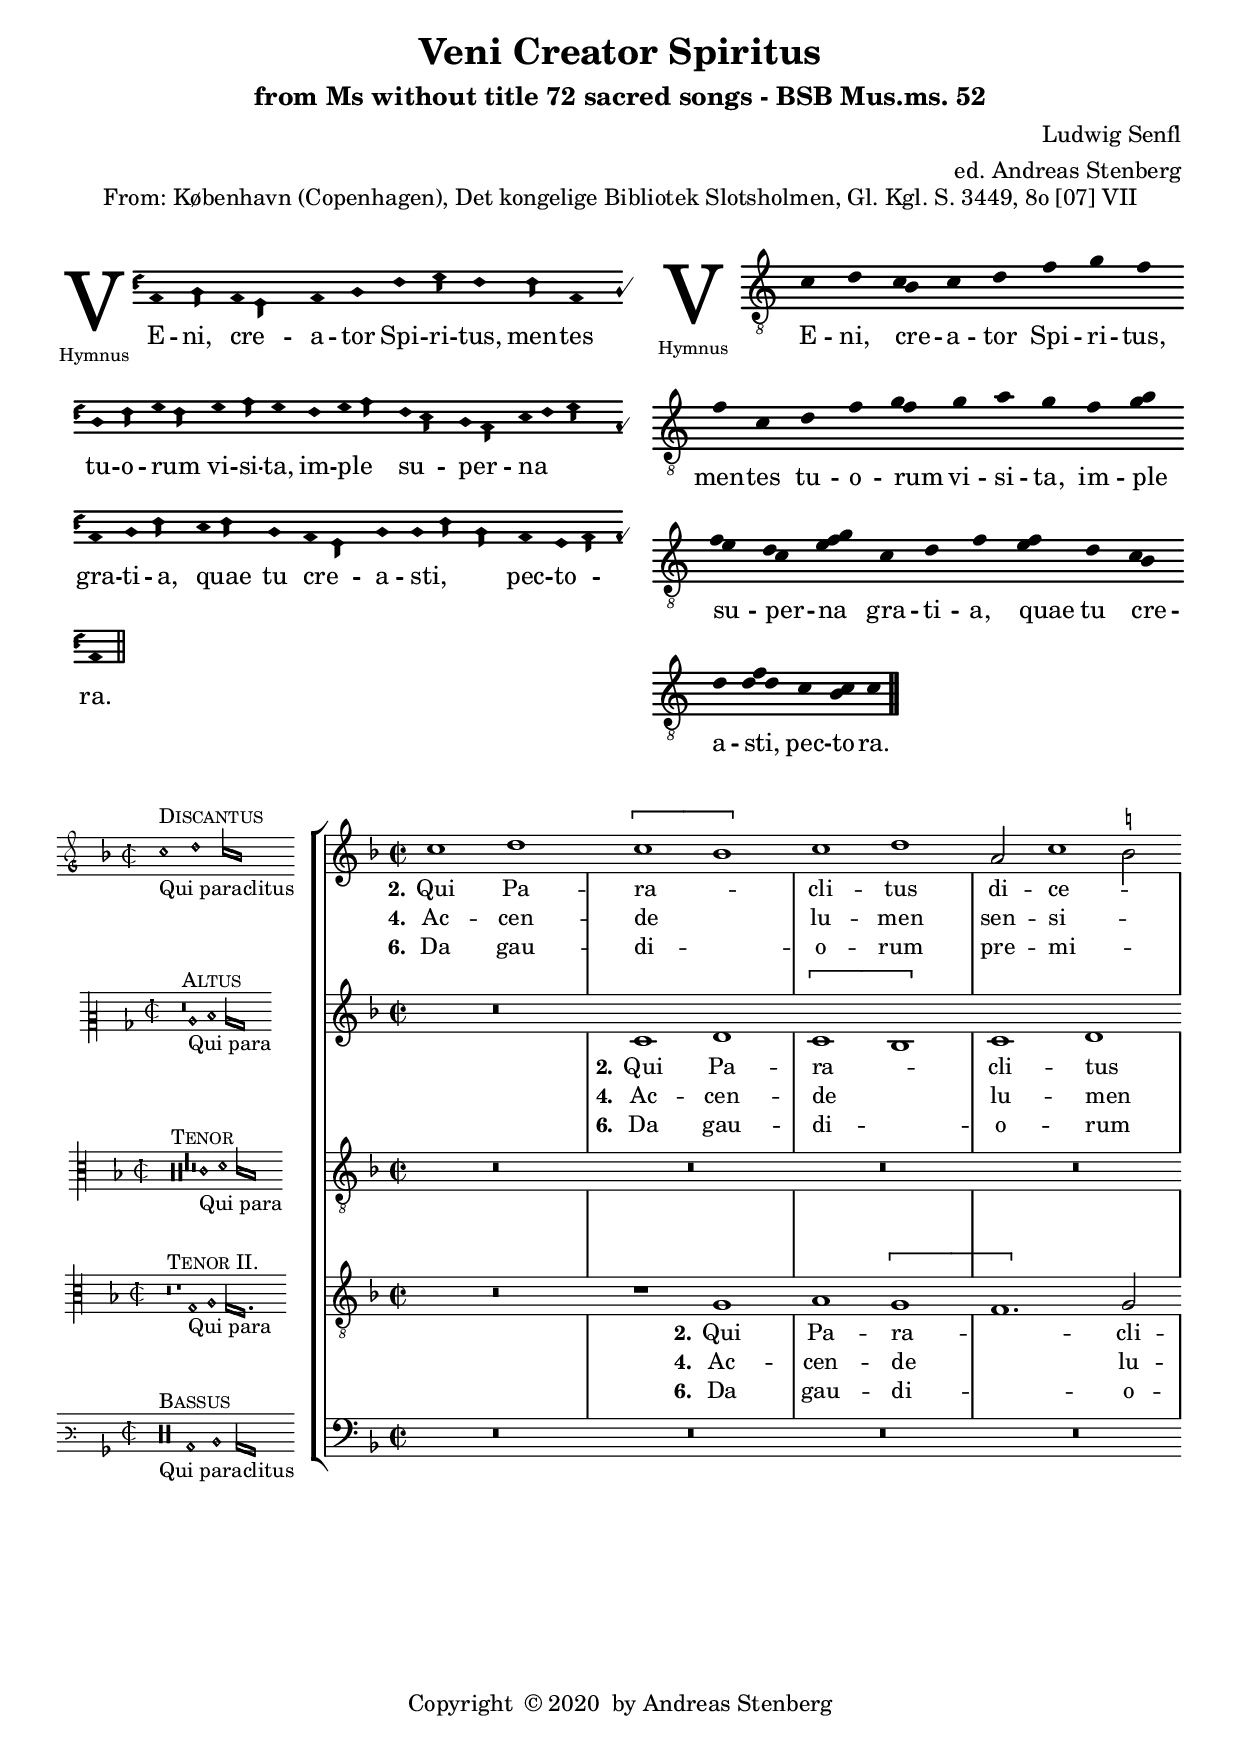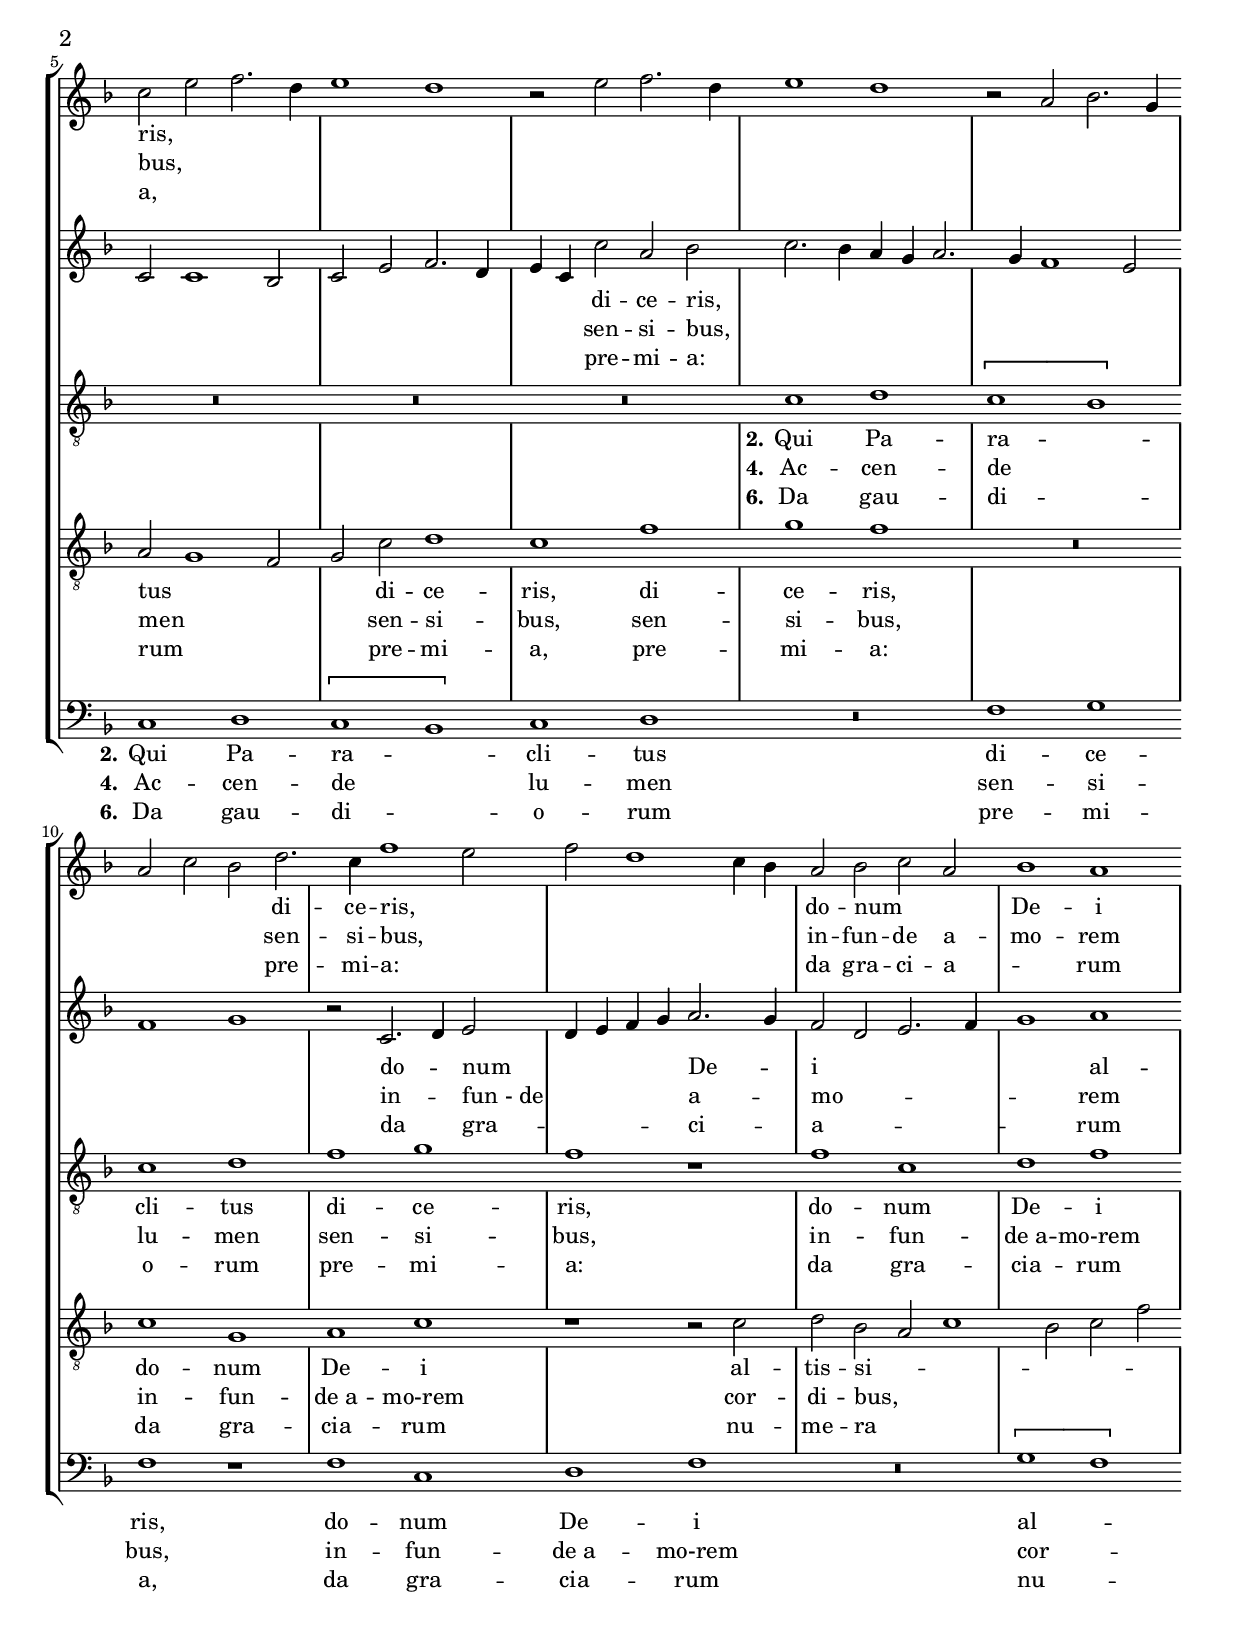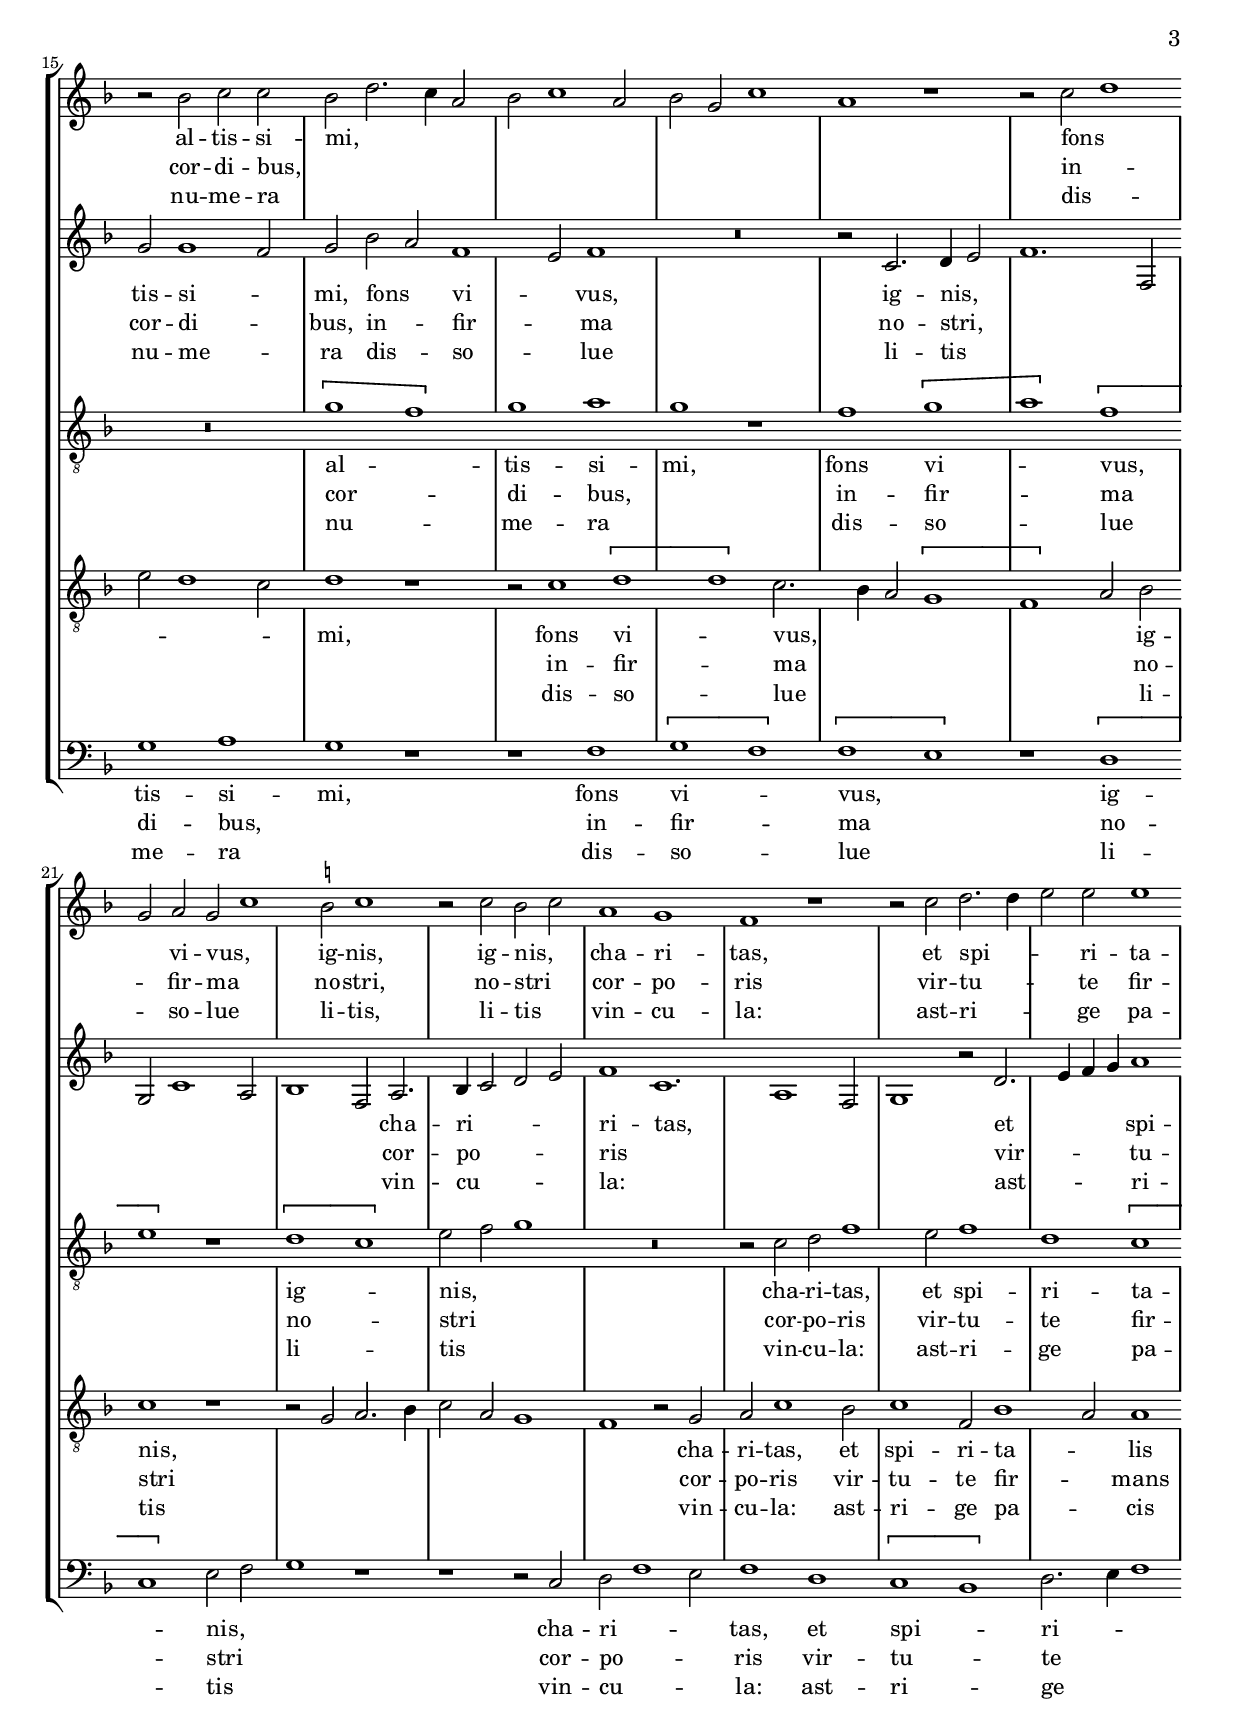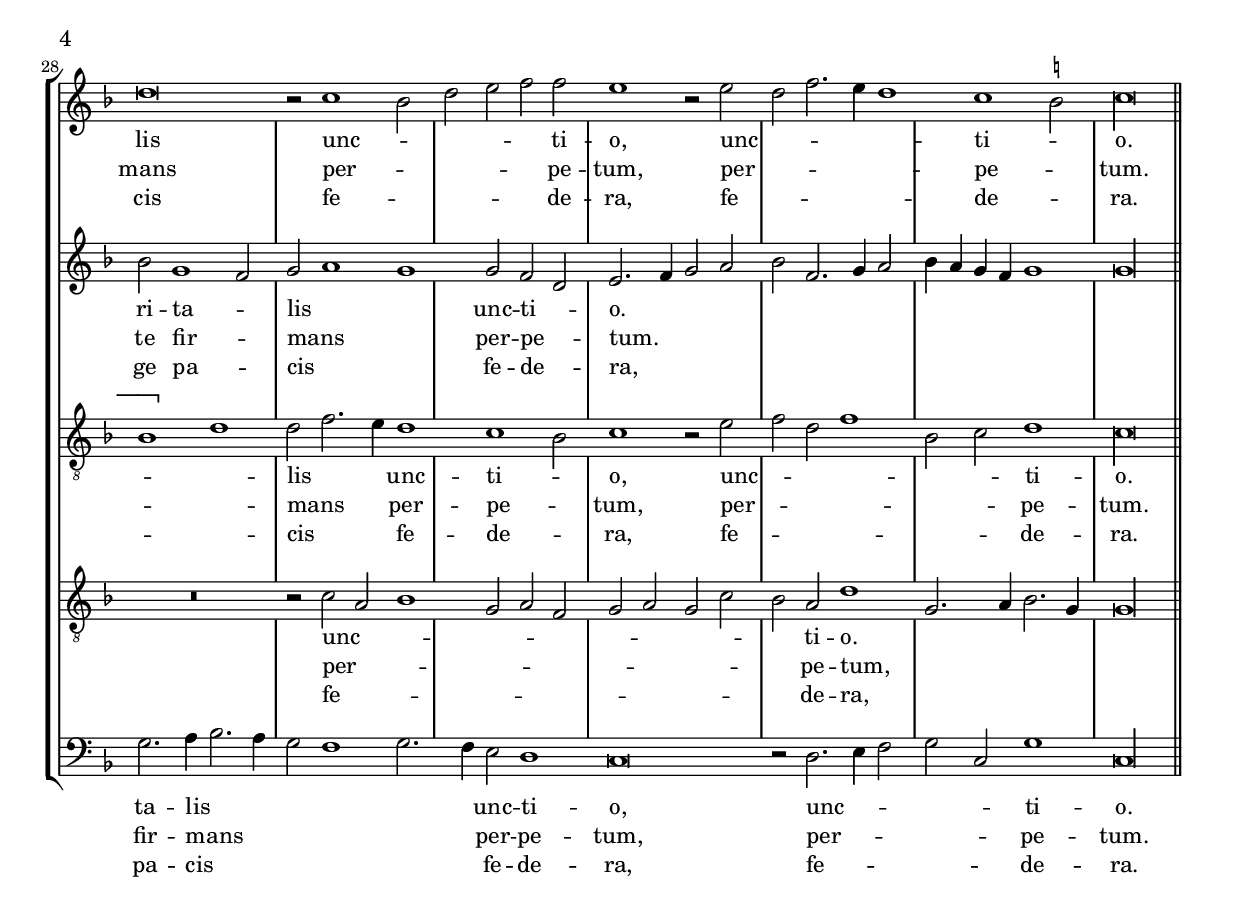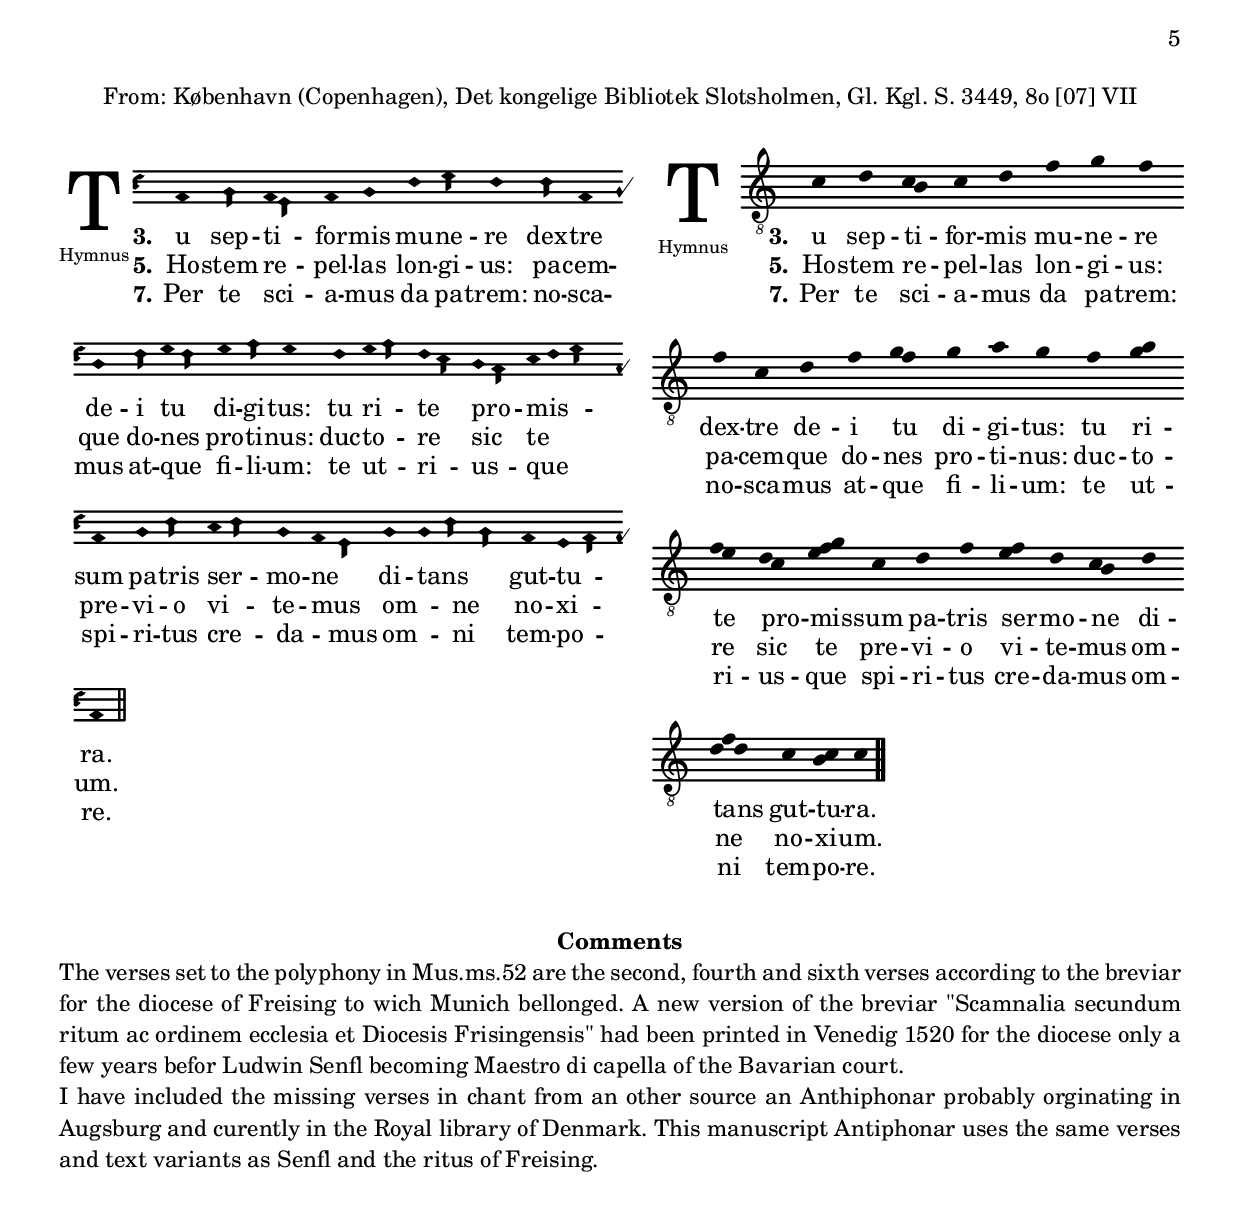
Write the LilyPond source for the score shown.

\version "2.18.0"
\include "deutsch.ly"
ficta = \once \set suggestAccidentals =##t
\header {
  title = \markup {
    \center-column {
%      "Sabato in Vigilia Pentecoste ad Vesperam"
%      \fontsize #-1.5 "Hymnus"
      "Veni Creator Spiritus"
      \vspace #0.5
    }
  }
  subtitle = "from Ms without title 72 sacred songs - BSB Mus.ms. 52"
  composer = "Ludwig Senfl"
  arranger = "ed. Andreas Stenberg"
  poet = ""
  meter =""
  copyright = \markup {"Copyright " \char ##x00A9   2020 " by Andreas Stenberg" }
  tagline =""
}

%% Some needful deffinitions

virga =
\once \override NoteHead.style = #'hufnagel.virga

lpes =
\once \override NoteHead.style = #'hufnagel.lpes



divisioMaxima = {
  \once \override BreathingSign.stencil = #ly:breathing-sign::divisio-maxima
  \once \override BreathingSign.Y-offset = #0

  % Workaround: add padding.  Correct fix would be spacing engine handle this.
  \once \override BreathingSign.minimum-X-extent = #'(-0.8.0 . 0.0)
  \once \override BreathingSign.minimum-Y-extent = #'(-2.5 . 2.5)

  \breathe
}
finalis = {
  \once \override BreathingSign.stencil = #ly:breathing-sign::finalis
  \once \override BreathingSign.Y-offset = #0

  % Workaround: add padding.  Correct fix would be spacing engine handle this.
  \once \override BreathingSign.minimum-X-extent = #'(-0.8.0 . 0.0)
  \once \override BreathingSign.minimum-Y-extent = #'(-2.5 . 2.5)

  \breathe
}

#(append! supported-clefs '(("hufnagel-fa3" . ("clefs.hufnagel.fa" 3 0))))
space =
#(define-music-function
  (parser location anzahl)
  (number?)
  #{
    \grace { \repeat unfold #anzahl s }
  #})
% Given some music that represents lyrics, add a prefix to the first
% lyric event.
%
#(define (add-prefix-to-lyrics prefix music)
   (let ((found? #f))
     (map-some-music
      (lambda (m)
        (if found? m
            (and (music-is-of-type? m 'lyric-event)
                 (begin
                  (set! (ly:music-property m 'text)
                        (string-append prefix (ly:music-property m 'text)))
                  (set! found? #t)
                  m))))
      music)))

% Add unicode 2123 (versicle) as prefix to lyrics.
versus =
#(define-music-function (music) (ly:music?)
   (add-prefix-to-lyrics "℣: " music))

% Add unicode 211F (response) as prefix to lyrics.
responsum =
#(define-music-function (music) (ly:music?)
   (add-prefix-to-lyrics "℟: " music))

gregorianContext = {
  \cadenzaOn
  \omit Clef
  \omit TimeSignature
  \omit StaffSymbol
  \omit Rest
  \omit Flag
  \omit Beam
  \override SpacingSpanner.packed-spacing = ##t
  \override NoteHead.stencil =
  #(lambda (grob)
     (let ((pos (ly:grob-property grob 'staff-position)))
       (cond ((= pos -6)
              (grob-interpret-markup grob
                #{
                  \markup
                  \concat {
                    \with-dimensions #'(0 . 0) #'(0 . 0)
                    \translate-scaled #'(-.45 . 0)
                    \override #'(thickness . 2)
                    \draw-line #'(1.78 . 0)
                    \hspace #-.21
                    \musicglyph #"noteheads.s2"
                    \hspace #-.25
                  }
                #}))
         ((= pos -7)
          (grob-interpret-markup grob
            #{
              \markup
              \concat {
                \with-dimensions #'(0 . 0) #'(0 . 0)
                \override #'(thickness . 2)
                \translate-scaled #'(-.45 . .5)
                \draw-line #'(1.78 . 0)
                \hspace #-.21
                \musicglyph #"noteheads.s2"
                \hspace #-.25
              }
            #}))
         ((= pos -8)
          (grob-interpret-markup grob
            #{
              \markup
              \concat {
                \with-dimensions #'(0 . 0) #'(0 . 0)
                \override #'(thickness . 2)
                \translate-scaled #'(-.45 . 1)
                \draw-line #'(1.78 . 0)
                \with-dimensions #'(0 . 0) #'(0 . 0)
                \override #'(thickness . 2)
                \translate-scaled #'(-.45 . 0)
                \draw-line #'(1.78 . 0)
                \hspace #-.21
                \musicglyph #"noteheads.s2"
                \hspace #-.25
              }
            #}))
         (else
          (grob-interpret-markup grob
            #{
              \markup
              \concat {
                \hspace #-.21
                \musicglyph #"noteheads.s2"
                \hspace #-.25
              }
            #})))))
  \override Accidental.extra-offset = #'(-.2 . 0)
  %%% TODO: find a fixed ledger line with no dimension
  %% see: http://lilypond.1069038.n5.nabble.com/Fixed-ledger-line-width-with-no-dimension-tc172180.html
  %\override LedgerLineSpanner.length-fraction = #'() %%% ???
  %\override LedgerLineSpanner.minimum-length-fraction = #'() %%% ???
}


neume = #(define-music-function (parser location mus)
           (ly:music?)
           #{
             \once\override NoteHead.stencil = #(lambda (grob)
                                                  (grob-interpret-markup grob
                                                    #{
                                                      \markup\concat {
                                                        \hspace #-2
                                                        \score {
                                                          \transpose c c' { \omit Stem $mus }
                                                          \layout {
                                                            indent = 0
                                                            ragged-right = ##t
                                                            \context {
                                                              \Score
                                                              \gregorianContext
                                                            }
                                                          }
                                                        }
                                                      }
                                                    #}))
           #})


Melisma = #(define-music-function (parser location mus)
             (ly:music?)
             #{
               {
                 \once\override Lyrics.LyricText.self-alignment-X = #LEFT
                 \neume { $mus }
                 \omit Accidental
                 \omit Dots
                 #(make-music
                   'NoteEvent
                   'pitch
                   (ly:make-pitch -1 6 0)
                   'duration
                   (ly:make-duration 2 0 1))
               }
             #})

%% Source

veniCreatorHuf = {   \clef "hufnagel-do2"
                     g \virga a

                     g  \virga \tweak extra-offset #'(-1.6 . 0)  f  g a

                     c' \virga d' c'

                     \virga c' g

                     \break \bar ""

                     a \virga c' d' \virga \tweak extra-offset #'(-0.8 . 0) c'

                     d' \virga e' d'

                     c' d' \virga \tweak extra-offset #'(-0.8 . 0) e'

                     c' \virga \tweak extra-offset #'(-0.8 . 0) h
                     a \virga \tweak extra-offset #'(-0.8 . 0) g
                     h \tweak extra-offset #'(-0.8 . 0) c' \virga

                     \tweak extra-offset #'(-1.2 . 0) d'

                     \break \bar ""
                      g a \virga \tweak extra-offset #'(-0.8 . 0) c'


                     h \virga \tweak extra-offset #'(-1.2 . 0) c'

                     a

                     g \virga \tweak extra-offset #'(-0.8 . 0) f
                     a a \virga \tweak extra-offset #'(-0.8 . 0) c' \virga \tweak extra-offset #'(-0.8 . 0) a

                     g f \virga \tweak extra-offset #'(-0.8 . 0) g g

                     \finalis
}
veniCreatorHufLyr = \lyricmode {
  E -- ni, cre -- _ a -- tor Spi -- ri -- tus,
  men -- tes tu -- o -- rum _ vi -- si -- ta,
  im -- ple _ su -- _ per -- _  na _ _ gra -- ti -- a,
  quae _ tu cre -- _ a -- sti, _ _ pec -- to -- _ ra.
}
upperStaff = \new VaticanaStaff = "upperStaff" <<
  \set Staff.instrumentName = \markup  \center-column {
    \vspace #2
    \fontsize #'11  "V"
    \fontsize #-2 "Hymnus"
  }
  \context VaticanaVoice = "cantus" <<
    \transpose c c {
      %      \override Staff.StaffSymbol.line-count = #5
      \startStaff
      \override Staff.KeySignature.glyph-name-alist =
      #alteration-hufnagel-glyph-name-alist
      \override Staff.Accidental.glyph-name-alist =
      #alteration-hufnagel-glyph-name-alist
      \override Staff.Custos.style = #'hufnagel
      \override NoteHead.style = #'hufnagel.punctum
      \clef "hufnagel-do2"
      %\set Staff.clefPosition = #6
      % \set Staff.middleCPosition = #4
      %  \set Staff.middleCClefPosition = #4
      \veniCreatorHuf
    }
  >>
  \new Lyrics = "One" \lyricsto "cantus" {
    \veniCreatorHufLyr
  }

>>

\paper {
  line-thickness = #(/ staff-space 5.0)
}
%{
\score {
  <<
    \upperStaff
  >>
  \layout {
    indent = 10.0
    line-width = 90
    ragged-last = ##t
    \context {
      \Score
      timing = ##f
    }
    \context {
      \VaticanaStaff
      \revert  BarLine.transparent
      \override StaffSymbol.thickness = #1.0
      \override KeySignature.glyph-name-alist =
      #alteration-vaticana-glyph-name-alist
      \override Custos.neutral-position = #4
    }
  }
}
%}
veniCreator =  {
  \clef "G_8"
  \time 1/4
  g4 a

  \Melisma { g f } g a

  c' d' c'

  c' g

  a c' \Melisma { d' c' }

  d' e' d'

  c' \Melisma { d' e'  }

  \Melisma { c' h  } \Melisma { a g } \Melisma { h c' d' }

  g a c'

  \Melisma { h c' }

  a

  \Melisma { g f } a \Melisma { a c' a }

  g \Melisma { f g } g
  \finalis

}
veniCreatorMidi = \transpose c f {
  \tempo 2 = 76
  \clef "G_8"
  \time 1/4
  \time 1/4
  g4 a

  g f  g a

  c' d' c'

  c' g

  a c' d' c'

  d' e' d'

  c' d' e'

  c' h a g  h c' d'

  g a c'

  h c'

  a

  g f  a a c' a

  g f g  g
  \finalis

}


veniCreatorLyr = \lyricmode {
  E -- ni, cre -- a -- tor Spi -- ri -- tus,
  men -- tes tu -- o -- rum vi -- si -- ta,
  im -- ple su -- per -- na gra -- ti -- a,
  quae tu cre -- a -- sti, pec -- to -- ra.

}

\markup {
  \column {
    \fill-line { \justify-string #"From: København (Copenhagen), Det kongelige Bibliotek Slotsholmen, Gl. Kgl. S. 3449, 8o [07] VII" % - 04r-05v"
    }
    \fill-line {
      \column {

        \score {
          <<
            \upperStaff
          >>
          \layout {
            indent = 10.0
            line-width = 93
            ragged-last = ##t
            \context {
              \Score
              timing = ##f
            }
            \context {
              \VaticanaStaff
              \revert  BarLine.transparent
              \override StaffSymbol.thickness = #1.0
              \override KeySignature.glyph-name-alist =
              #alteration-vaticana-glyph-name-alist
              \override Custos.neutral-position = #4
            }
          }
        }

      }
      \hspace #0.2
      \column {
        \score {
          \new Staff \with {
              instrumentName = \markup  \center-column {
    \vspace #1.5
    \fontsize #'11  "V"
    \fontsize #-2 "Hymnus"
  }


          }<<
            \new Voice = "chant" \transpose c f \veniCreator
            \new Lyrics = "one" \lyricsto "chant" \veniCreatorLyr
          >>
          \layout {
            line-width = #90
            ragged-last = ##t
            \context { \Score \omit BarNumber }
            \context {
              \Staff
              \remove "Time_signature_engraver"
              \override BarLine.X-extent = #'(-1 . 1)
              \hide Stem
              \hide Beam
              \remove "Bar_engraver"
            }
          }
        }
      }
    }
    \vspace #1.5
  }
}

global = {
  \key f \major
}

sopMusic = \relative c'' {

  \set Score.tempoHideNote = ##t
  \tempo 1 = 76
  \time 2/2
  \set Timing.measureLength = #(ly:make-moment 4/2)
  \override Staff.BarLine.transparent = ##t
  c1 d1
  \[c1( b1)\]
  c1 d1
  a2 c1( \ficta h2)
  c2( e2 f2. d4
  e1 d1
  r2 e2 f2. d4
  e1 d1
  r2 a2 b2. g4
  a2 c2 b2) d2.
  c4 f1( e2
  f2 d1 c4 b4)
  a2 b2( c2 a2)
  b1 a1
  r2 b2 c2 c2
  b2( d2. c4 a2
  b2 c1 a2
  b2 g2 c1
  a1) r1
  r2 c2( d1
  g,2) a2 g2( c1)
  \ficta h2 c1
  r2 c2 b2( c2)
  a1 g1
  f1 r1
  r2 c'2 d2.( d4
  e2) e2 e1
  d\breve
  r2 c1( b2
  d2 e2 f2) f2  %% a c'2 note errased in m.s.
  e1 r2 e2(
  d2 f2. e4 d1)
  c1( \ficta h2)
  \cadenzaOn
  c\longa
  \revert Staff.BarLine.transparent
  \bar "||"
  \cadenzaOff
}
sopWords = \lyricmode {
  \set stanza = "2."
  Qui Pa -- ra -- cli -- tus di -- ce -- ris,
  di -- ce -- ris,
  do -- num De -- i al -- tis -- si -- mi,
  fons vi -- vus, ig -- nis,
  ig -- nis, cha -- ri -- tas,
  et spi -- ri -- ta -- lis unc -- ti -- o,
  unc -- ti -- o.
}
sopWordsII = \lyricmode {
  \set stanza = "4."
    Ac -- cen -- de lu -- men sen -- si -- bus,
    sen -- si -- bus,
    \set ignoreMelismata =##t
    in -- fun -- de a -- mo -- rem
    \unset ignoreMelismata
    cor -- di -- bus,
    _ in -- fir -- ma no -- stri,
    no -- stri cor -- po -- ris
    vir -- tu -- te fir -- mans per -- pe -- tum,
    per -- pe -- tum.
}
sopWordsIII = \lyricmode {
  \set stanza = "6."
  Da gau -- di -- o -- rum pre -- mi -- a,
  pre -- mi -- a:
  \set ignoreMelismata =##t
  da gra -- ci -- a -- _ rum
  \unset ignoreMelismata
  nu -- me -- ra
  _ dis -- so -- lue li -- tis, li -- tis vin -- cu -- la:
  ast -- ri -- ge pa -- cis fe -- de -- ra,
  fe -- de -- ra.
}
altoMusic = \relative c' {
  \override Staff.BarLine.transparent = ##t
  R\breve
  c1 d1
  \[c1( b1)\]
  c1 d1(
  c2 c1 b2
  c2 e2
  f2. d4
  e4 c4) c'2 a2 b2(
  c2. b4 a4 g4 a2.
  g4 f1 e2
  f1 g1)
  r2 c,2.( d4) e2(
  d4 e4 f4 g4) a2.( g4)
  f2( d2 e2. f4
  g1) a1
  g2 g1( f2)
  g2 b2( a2) f1(
  e2) f1
  R\breve
  r2 c2. d4( e2
  f1. f,2
  g2 c1 a2
  b1 f2) a2.
  b4( c2 d2 e2)
  f1 c1.(
  a1 f2
  g1) r2 d'2.(
  e4 f4 g4) a1
  b2 g1( f2)
  g2( a1 g1)
  g2 f2( d2)
  e2.( f4 g2 a2
  b2 f2. g4 a2
  b4 a4 g4 f4 g1
  g\longa)
  \revert Staff.BarLine.transparent
}

altoWords = \lyricmode {
  \set stanza = "2."
  Qui Pa -- ra -- cli -- tus di -- ce -- ris,
  do -- num De -- i al -- tis -- si -- mi,
  fons vi -- vus, ig -- nis, cha -- ri -- ri -- tas,
  et spi -- ri -- ta -- lis unc -- ti -- o.
}
altoWordsII = \lyricmode {
    \set stanza = "4."
    Ac -- cen -- de lu -- men sen -- si -- bus,
    in -- "fun - de" a -- mo -- rem
    cor -- di -- bus,
    in -- fir -- ma no -- stri,
    cor -- po -- ris
    _ vir -- tu -- te fir -- mans per -- pe -- tum.

}
altoWordsIII = \lyricmode {
  \set stanza = "6."
    Da gau -- di -- o -- rum
  pre -- mi -- a:
  da gra -- ci -- a -- rum
  nu -- me -- ra
  dis -- so -- lue li -- tis vin -- cu -- la:
  _ ast -- ri -- ge pa -- cis fe -- de -- ra,
  fe -- de -- ra.

}
tenorMusic = \relative c' {
  \clef "G_8"
  \override Staff.BarLine.transparent = ##t
  R\breve*7
  c1 d1
  \[c1( b1)\]
  c1 d1
  f1 g1
  f1 r1
  f1 c1
  d1 f1
  R\breve
  \[g1( f1)\]
  g1 a1
  g1 r1
  f1 \[g1(
  a1)\] \[f1(
  e1)\]
  r1
  \[d1(  c1)\]
  e2( f2  g1)
  R\breve
  r2 c,2 d2 f1
  e2 f1
  d1 \[c1(
  b1\] d1)
  d2( f2. e4) d1
  c1( b2)
  c1 r2 e2(
  f2 d2 f1
  b,2 c2) d1
  c\longa
  \revert Staff.BarLine.transparent
}
tenorWords = \lyricmode {
  \set stanza = "2."
  Qui Pa -- ra -- cli -- tus di -- ce -- ris,
  do -- num De -- i al -- tis -- si -- mi,
  fons vi -- vus, ig -- nis, cha -- ri -- tas,
  et spi -- ri -- ta -- lis unc -- ti -- o,
  unc -- ti -- o.
}
tenorWordsII = \lyricmode {
  \set stanza =  "4."
      Ac -- cen -- de lu -- men sen -- si -- bus,
    in -- fun -- de_a -- mo-rem
    cor -- di -- bus,
    _ in -- fir -- ma
    no -- stri cor -- po -- ris
    vir -- tu -- te fir -- mans per -- pe -- tum,
    per -- pe -- tum.

}
tenorWordsIII = \lyricmode {
  \set stanza = "6."
    Da gau -- di -- o -- rum pre -- mi -- a:
  da gra -- cia -- rum
  nu -- me -- ra
  _ dis -- so -- lue li -- tis vin -- cu -- la:
  ast -- ri -- ge pa -- cis fe -- de -- ra,
  fe -- de -- ra.

}
tenorIIMusic = \relative c' {
  \clef "G_8"
  \override Staff.BarLine.transparent = ##t
  R\breve
  r1 g1
  a1 \[g1(
  f1.)\] g2
  a2( g1 f2
  g2) c2 d1
  c1 f1
  g1 f1
  R\breve
  c1 g1
  a1 c1
  r1 r2 c2
  d2 b2( a2 c1
  b2 c2 f2
  e2 d1 c2)
  d1 r1
  r2 c1 \[d1(
  d1)\] c2.(
  b4 a2 \[g1
  f1\] a2) b2
  c1( r1
  r2 g2 a2. b4
  c2 a2 g1
  f1) r2 g2
  a2 c1 b2
  c1 f,2 b1(
  a2) a1
  R\breve
  r2 c2( a2 b1
  g2 a2 f2
  g2 a2 g2 c2
  b2) a2 d1(
  g,2. a4 b2. g4
  g\longa)
  \revert Staff.BarLine.transparent
}
tenorIIWords = \lyricmode {
  \set stanza = "2."
  Qui Pa -- ra -- cli -- tus di -- ce -- ris,
  di -- ce -- ris,
  do -- num De -- i al -- tis -- si -- mi,
  fons vi -- vus, ig -- nis, cha -- ri -- tas,
  et spi -- ri -- ta -- lis unc -- ti -- o.
}
tenorIIWordsII = \lyricmode {
  \set stanza = "4."
    Ac -- cen -- de lu -- men sen -- si -- bus,
    sen -- si -- bus,
    in -- fun -- de_a -- mo-rem
    cor -- di -- bus,
    _ in -- fir -- ma
    no -- stri cor -- po -- ris
    vir -- tu -- te fir -- mans per -- pe -- tum,
    per -- pe -- tum.

}
tenorIIWordsIII = \lyricmode {
  \set stanza = "6."
    Da gau -- di -- o -- rum pre -- mi -- a,
  pre -- mi -- a:
  da gra -- cia -- rum
  nu -- me -- ra
  _ dis -- so -- lue li -- tis vin -- cu -- la:
  ast -- ri -- ge pa -- cis fe -- de -- ra,
  fe -- de -- ra.

}
bassMusic = \relative c {
  \override Staff.BarLine.transparent = ##t
  R\breve*4
  c1 d1
  \[c1( b1)\]
  c1 d1
  R\breve
  f1 g1
  f1 r1
  f1 c1
  d1 f1
  R\breve
  \[g1( f1)\]
  g1 a1
  g1 r1
  r1 f1
  \[g1( f1)\]
  \[f1( e1)\]
  r1 \[d1(
  c1)\]
  e2( f2
  g1) r1
  r1 r2 c,2
  d2( f1 e2)
  f1 d1
  \[c1( b1)\]
  d2.( e4 f1)
  g2. a4( b2. a4
  g2 f1 g2.
  f4) e2 d1
  c\breve
  r2 d2.( e4 f2
  g2 c,2) g'1
  c,\longa
  \revert Staff.BarLine.transparent
}
bassWords = \lyricmode {
  \set stanza = "2."
  Qui Pa -- ra -- cli -- tus di -- ce -- ris,
  do -- num De -- i al -- tis -- si -- mi,
  fons vi -- vus, ig -- nis, cha -- ri -- tas,
  et spi -- ri -- ta -- lis unc -- ti -- o,
  unc -- ti -- o.
}
bassWordsII = \lyricmode {
  \set stanza = "4."
      Ac -- cen -- de lu -- men sen -- si -- bus,
    in -- fun -- de_a -- mo-rem
    cor -- di -- bus,
    _ in -- fir -- ma
    no -- stri cor -- po -- ris
    vir -- tu -- te fir -- mans per -- pe -- tum,
    per -- pe -- tum.

}
bassWordsIII = \lyricmode {
  \set stanza = "6."
  Da gau -- di -- o -- rum pre -- mi -- a,
  da gra -- cia -- rum
  nu -- me -- ra
  _ dis -- so -- lue li -- tis vin -- cu -- la:
  ast -- ri -- ge pa -- cis fe -- de -- ra,
  fe -- de -- ra.

}
incipitDiscantus = \markup {
  \score {
    {
      %      \set Staff.instrumentName = #"Tenor "
      \override NoteHead.style = #'neomensural
      \override Rest.style = #'neomensural
      \override Staff.TimeSignature.style = #'mensural
      \cadenzaOn
      \clef "petrucci-g"
      \key f \major
      \time 2/2

      c''1 ^\markup { \smallCaps"Discantus"} _"Qui paraclitus"
      d''1 \[c''1 \override NoteHead.ligature-flexa = ##t b'1\]
    }
    \layout {
      \context {
        \Voice
        \remove "Ligature_bracket_engraver"
        \consists "Mensural_ligature_engraver"
      }
      line-width = 4.5\cm
    }
  }
}


incipitAltus = \markup {
  \score {
    {
      %      \set Staff.instrumentName = #"Tenor "
      \override NoteHead.style = #'neomensural
      \override Rest.style = #'neomensural
      \override Staff.TimeSignature.style = #'mensural
      \cadenzaOn
      \clef "petrucci-c2"
      \key f \major
      \time 2/2
      r\breve^\markup \smallCaps"Altus"
      c'1_"Qui para"
      d' \[c'1 \override NoteHead.ligature-flexa = ##t b1\]
    }
    \layout {
      \context {
        \Voice
        \remove "Ligature_bracket_engraver"
        \consists "Mensural_ligature_engraver"
      }
      line-width = 4.5\cm
    }
  }
}


incipitTenor = \markup {
  \score {
    {
      %      \set Staff.instrumentName = #"Tenor "
      \override NoteHead.style = #'neomensural
      \override Rest.style = #'neomensural
      \override Staff.TimeSignature.style = #'mensural
      \cadenzaOn
      \clef "petrucci-c3"
      \key f \major
      \time 2/2
      r\maxima ^\markup \smallCaps"Tenor"
      e'\longa \rest
      r\breve
      c'1_"Qui para"
      d'1
      \[c'1 \override NoteHead.ligature-flexa = ##t b1\]
    }
    \layout {
      \context {
        \Voice
        \remove "Ligature_bracket_engraver"
        \consists "Mensural_ligature_engraver"
      }
      line-width = 5.0\cm
    }
  }
}

incipitTenorII = \markup {
  \score {
    {
      %      \set Staff.instrumentName = #"Tenor "
      \override NoteHead.style = #'neomensural
      \override Rest.style = #'neomensural
      \override Staff.TimeSignature.style = #'mensural
      \cadenzaOn
      \clef "petrucci-c3"
      \key f \major
      \time 2/2
      r\breve ^\markup \smallCaps"Tenor II."

      r1
      g1_"Qui para"
      a1
      \[g1 \override NoteHead.ligature-flexa = ##t f1.\]
    }
    \layout {
      \context {
        \Voice
        \remove "Ligature_bracket_engraver"
        \consists "Mensural_ligature_engraver"
      }
      line-width = 5.0\cm
    }
  }
}

#(append! supported-clefs '(("mensural-f3" . ("clefs.mensural.f" 0 0))))

incipitBassus = \markup {
  \score {
    {
      %      \set Staff.instrumentName = #"Tenor "
      \override NoteHead.style = #'neomensural
      \override Rest.style = #'neomensural
      \override Staff.TimeSignature.style = #'mensural
      \cadenzaOn
      \clef "mensural-f3"
      \key f \major
      \time 2/2
      r\maxima^\markup \smallCaps"Bassus"_"Qui paraclitus"
      c1 d1
      \[c1 \override NoteHead.ligature-flexa = ##t b,1\]
    }
    \layout {
      \context {
        \Voice
        \remove "Ligature_bracket_engraver"
        \consists "Mensural_ligature_engraver"
      }
      line-width = 4.5\cm
    }
  }
}


\score {
  <<
    \new StaffGroup \with {
      \override VerticalAxisGroup.staff-staff-spacing = #'((basic-distance . 12))
    } <<
      \new Staff = treble <<
        \set Staff.instrumentName = \incipitDiscantus
        \new Voice = "sopranos" {
          \set  Staff.midiInstrument ="choir aahs"
          %	\voiceOne
          << \global \sopMusic >>
        }
      >>
      \new Lyrics = sopranos { s1 }
      \new Lyrics = sopranosII { s1 }
      \new Lyrics = sopranosIII { s1 }

      \new Staff = "medius" <<
        \set Staff.instrumentName = \incipitAltus

        \new Voice = "altos" {
          %	\voiceTwo
          \set  Staff.midiInstrument ="choir aahs"
          << \global \altoMusic >>
        }
      >>

      \new Lyrics = "altos" { s1 }
      \new Lyrics = "altosII" { s1 }
      \new Lyrics = "altosIII" { s1 }
      \new Staff = tenors <<
        \set Staff.instrumentName = \incipitTenor

        \clef "treble"

        \new Voice = "tenors" {
          \set  Staff.midiInstrument ="choir aahs"
          %	\voiceOne
          << \global \tenorMusic >>
        }
      >>
      \new Lyrics = "tenors" { s1 }
      \new Lyrics = "tenors_II" { s1 }
      \new Lyrics = "tenors_III" { s1 }

      \new Staff = tenors <<
        \set Staff.instrumentName = \incipitTenorII

        \clef "treble"

        \new Voice = "tenorsII" {
          \set  Staff.midiInstrument ="choir aahs"
          %	\voiceOne
          << \global \tenorIIMusic >>
        }
      >>
      \new Lyrics = "tenorsII" { s1 }
      \new Lyrics = "tenorsII_II" { s1 }
      \new Lyrics = "tenorsII_III" { s1 }

      \new Staff ="basses" {
        \set Staff.instrumentName = \incipitBassus

        \new Voice = "basses" {
          \set  Staff.midiInstrument ="choir aahs"
          \clef "bass"
          %	\voiceTwo
          << \global \bassMusic >>
        }
      }
    >>
    \new Lyrics = basses { s1 }
    \new Lyrics = bassesII { s1 }
    \new Lyrics = bassesIII { s1 }

    \context Lyrics = sopranos \lyricsto sopranos \sopWords
    \context Lyrics = sopranosII \lyricsto sopranos \sopWordsII
    \context Lyrics = sopranosIII \lyricsto sopranos \sopWordsIII
    \context Lyrics = altos \lyricsto altos \altoWords
    \context Lyrics = altosII \lyricsto altos \altoWordsII
    \context Lyrics = altosIII \lyricsto altos \altoWordsIII
    \context Lyrics = tenors \lyricsto tenors \tenorWords
    \context Lyrics = tenors_II \lyricsto tenors \tenorWordsII
    \context Lyrics = tenors_III \lyricsto tenors \tenorWordsIII
    \context Lyrics = tenorsII \lyricsto tenorsII \tenorIIWords
    \context Lyrics = tenorsII_II \lyricsto tenorsII \tenorIIWordsII
    \context Lyrics = tenorsII_III \lyricsto tenorsII \tenorIIWordsIII
    \context Lyrics = basses \lyricsto basses \bassWords
    \context Lyrics = bassesII \lyricsto basses \bassWordsII
    \context Lyrics = bassesIII \lyricsto basses \bassWordsIII
  >>
  \layout {
     #(layout-set-staff-size 18)
    \context {
      \Score
      % no bars in staves
      %      \override BarLine.transparent = ##t

    }
    % the next three instructions keep the lyrics between the bar lines
    \context {
      \Lyrics
      \consists "Bar_engraver"
      \override BarLine.transparent = ##t
    }
    \context {
      \StaffGroup
      \consists "Separating_line_group_engraver"
    }
    \context {
      \Voice
      % no slurs
      \override Slur.transparent = ##t
      % Comment in the below "\remove" command to allow line
      % breaking also at those barlines where a note overlaps
      % into the next bar.  The command is commented out in this
      % short example score, but especially for large scores, you
      % will typically yield better line breaking and thus improve
      % overall spacing if you comment in the following command.
      %\remove "Forbid_line_break_engraver"
    }
    indent = 4.5\cm
  }

}

tu_septiformis_Huf_lyr = \lyricmode {
  \set stanza = "3."
u sep -- ti -- _ for -- mis mu --  ne -- re
dex -- tre de -- i tu _ di -- gi -- tus:
tu ri -- _ te _ pro -- _ mis -- _ _ sum  pa -- tris
ser -- _ mo -- ne _ di --  tans _ _ gut -- tu -- _ ra.
}
tu_septiformis_lyr = \lyricmode {
  \set stanza = "3."
u sep -- ti --  for -- mis mu --  ne -- re
dex -- tre de -- i tu  di -- gi -- tus:
tu ri --  te  pro --  mis --  sum  pa -- tris
ser --  mo -- ne  di --  tans   gut -- tu --  ra.
}
hostem_repellas_huf_lyr = \lyricmode {
  \set stanza = "5."
  Ho -- stem re -- _ pel -- las lon -- gi -- us:
pa -- cem -- que do -- nes _ pro -- ti -- nus:
duc -- to -- _ re _ sic _ te _ _ pre -- vi -- o
vi -- _ te -- mus _ om -- _ ne _ no -- xi -- _ um.
}
hostem_repellas_lyr = \lyricmode {
  \set stanza = "5."
  Ho -- stem re -- pel -- las lon -- gi -- us:
pa -- cem -- que do -- nes pro -- ti -- nus:
duc -- to -- re sic te pre -- vi -- o
vi -- te -- mus om -- ne no -- xi -- um.
}
per_te_huf_lyr = \lyricmode {
  \set stanza = "7."
  Per te sci -- _ a -- mus da pa -- trem:
no -- sca -- mus at -- que _ fi -- li -- um:
te ut -- _ ri -- _ us -- _ que _ _ spi -- ri -- tus
cre -- _ da -- _ mus om -- _ ni _ tem -- po -- _ re.
}
per_te_lyr = \lyricmode {
  \set stanza = "7."
  Per te sci -- a -- mus da pa -- trem:
no -- sca -- mus at -- que fi -- li -- um:
te ut -- ri -- us -- que spi -- ri -- tus
cre -- da -- mus om -- ni tem -- po -- re.
}
upperStaff = \new VaticanaStaff = "upperStaff" <<
  \set Staff.instrumentName = \markup  \center-column {
    \vspace #2
    \fontsize #'11  "T"
    \fontsize #-2 "Hymnus"
  }
  \context VaticanaVoice = "cantus" <<
    \transpose c c {
      %      \override Staff.StaffSymbol.line-count = #5
      \startStaff
      \override Staff.KeySignature.glyph-name-alist =
      #alteration-hufnagel-glyph-name-alist
      \override Staff.Accidental.glyph-name-alist =
      #alteration-hufnagel-glyph-name-alist
      \override Staff.Custos.style = #'hufnagel
      \override NoteHead.style = #'hufnagel.punctum
      \clef "hufnagel-do2"
      %\set Staff.clefPosition = #6
      % \set Staff.middleCPosition = #4
      %  \set Staff.middleCClefPosition = #4
      \veniCreatorHuf
    }
  >>
%  \new Lyrics = "One" \lyricsto "cantus" {
%    \veniCreatorHufLyr
%  }
  \new Lyrics = "Tree" \lyricsto "cantus" {
    \tu_septiformis_Huf_lyr
  }
  \new Lyrics = "Five" \lyricsto "cantus" {
    \hostem_repellas_huf_lyr
  }
  \new Lyrics = "Seven" \lyricsto "cantus" {
    \per_te_huf_lyr
  }

>>

\markup {
  \column {
    \vspace #1.0
    \fill-line { \justify-string #"From: København (Copenhagen), Det kongelige Bibliotek Slotsholmen, Gl. Kgl. S. 3449, 8o [07] VII" % - 04r-05v"
    }
    \fill-line {
      \column {

        \score {
          <<
            \upperStaff
          >>
          \layout {
            indent = 10.0
            line-width = 93
            ragged-last = ##t
            \context {
              \Score
              timing = ##f
            }
            \context {
              \VaticanaStaff
              \revert  BarLine.transparent
              \override StaffSymbol.thickness = #1.0
              \override KeySignature.glyph-name-alist =
              #alteration-vaticana-glyph-name-alist
              \override Custos.neutral-position = #4
            }
          }
        }

      }
      \hspace #0.2
      \column {
        \score {
          \new Staff \with {
              instrumentName = \markup  \center-column {
    \vspace #1.5
    \fontsize #'11  "T"
    \fontsize #-2 "Hymnus"
  }
          }<<
            \new Voice = "chant" \transpose c f \veniCreator
%            \new Lyrics = "One" \lyricsto "chant" \veniCreatorLyr
            \new Lyrics = "Tree" \lyricsto "chant" \tu_septiformis_lyr
            \new Lyrics = "Five" \lyricsto "chant" \hostem_repellas_lyr
            \new Lyrics = "Seven" \lyricsto "chant" \per_te_lyr
           >>
          \layout {
            line-width = #90
            ragged-last = ##t
            \context { \Score \omit BarNumber }
            \context {
              \Staff
              \remove "Time_signature_engraver"
              \override BarLine.X-extent = #'(-1 . 1)
              \hide Stem
              \hide Beam
              \remove "Bar_engraver"
            }
          }
        }
      }
    }
    \vspace #1.5
  }
}

\markup {
  \column {
    \fill-line { \bold "Comments" }
    \justify-string #"The verses set to the polyphony in Mus.ms.52 are the second, fourth and sixth verses according to the breviar for the diocese of Freising to wich Munich bellonged. A new version of the breviar \"Scamnalia secundum ritum ac ordinem
    ecclesia et Diocesis Frisingensis\" had been printed in Venedig 1520 for the diocese only a few years befor Ludwin Senfl becoming Maestro di capella of the Bavarian court. 

I have included the missing verses in chant from an other source an Anthiphonar probably orginating in Augsburg and curently in the Royal library of Denmark. This manuscript Antiphonar uses the same verses and text variants as Senfl and the ritus of Freising."
  }
}

\score {
  <<
    \new StaffGroup <<
      \new Staff = treble <<
        \set Staff.instrumentName = \incipitDiscantus
        \new Voice = "sopranos" {
          \set  Staff.midiInstrument ="choir aahs"
          %	\voiceOne
          << \global { s4*44 s2 \sopMusic } >>
        }
      >>
      \new Lyrics = sopranos { s1 }

      \new Staff = "medius" <<
        \set Staff.instrumentName = \incipitAltus

        \new Voice = "altos" {
          %	\voiceTwo
          \set  Staff.midiInstrument ="choir aahs"
          << \global {s4*44 s2 \altoMusic } >>
        }
      >>

      \new Lyrics = "altos" { s1 }
      \new Staff = tenors <<
        \set Staff.instrumentName = \incipitTenor

        \clef "treble"
        \new Voice = "tenors" {
          \set  Staff.midiInstrument ="choir aahs"
          %	\voiceOne
          << \global { \veniCreatorMidi s2 \tenorMusic } >>
        }
      >>
      \new Lyrics = "tenors" { s1 }

      \new Staff = tenorsII <<
        \set Staff.instrumentName = \incipitTenor

        \new Voice = "tenorsII" {
          \set  Staff.midiInstrument ="choir aahs"
          %	\voiceOne
          << \global { s4*44 s2 \tenorIIMusic } >>
        }
      >>
      \new Lyrics = "tenorsII" { s1 }

      \new Staff ="basses" {
        \set Staff.instrumentName = \incipitBassus

        \new Voice = "basses" {
          \set  Staff.midiInstrument ="choir aahs"
          \clef "G_8"
          %	\voiceTwo
          << \global { s4*44 s2 \bassMusic } >>
        }
      }
    >>
    \new Lyrics = basses { s1 }

    \context Lyrics = sopranos \lyricsto sopranos \sopWords
    \context Lyrics = altos \lyricsto altos \altoWords
    \context Lyrics = tenors \lyricsto tenors \tenorWords
    \context Lyrics = basses \lyricsto basses \bassWords
  >>
  \midi {}
}
\paper {
  page-breaking = #ly:minimal-breaking
  ragged-bottom = ##t
  ragged-last-bottom = ##t
  ragged-last = ##f
}
